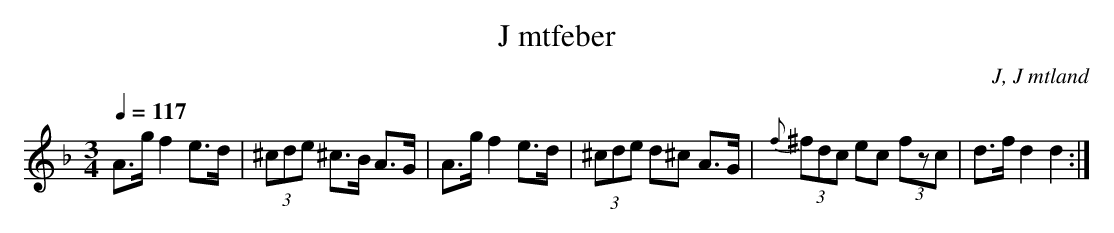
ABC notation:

X:1
T: J mtfeber
O: J, J mtland
M:3/4
L:1/8
Q:1/4=117
K:Dm
A>g f2 e>d|(3^cde ^c>B A>G|A>g f2 e>d|(3^cde d^c A>G|{f}(3^fdc ec (3fzc|d>f d2 d2 :|
